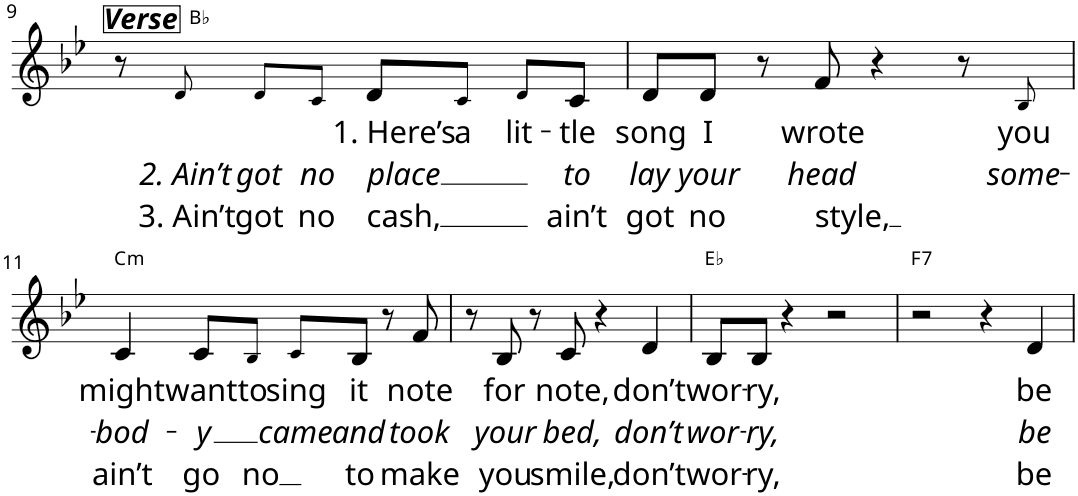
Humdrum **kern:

**kern	**text	**text	**text	**harte
*part1	*part1	*part1	*part1	*part1
*staff1	*staff1	*staff1	*staff1	*
*I"Voice	*	*	*	*
*I'Vo.	*	*	*	*
!!LO:PB:g=z
*clefG2	*	*	*	*
*k[b-e-]	*	*	*	*
*B-:	*	*	*	*
*M4/4	*	*	*	*
*met(c)	*	*	*	*
=9	=9	=9	=9	=9
!LO:TX:a:Bi:t=Verse	!	!	!	!
8r	.	.	.	Bb:maj
!	!	!LO:LY:b	!LO:LY:b	!
8d!/	.	2. Ain’t	3. Ain’t	.
!	!	!LO:LY:b	!LO:LY:b	!
8d!/L	.	got	got	.
!	!	!LO:LY:b	!LO:LY:b	!
8c!/J	.	no	no	.
!	!LO:LY:b	!LO:LY:b	!LO:LY:b	!
8d/L	1. Here’s	place	cash,	.
!	!LO:LY:b	!	!	!
8c!/J	a	.	.	.
!	!LO:LY:b	!	!	!
8d!/L	lit-	.	.	.
!	!LO:LY:b	!LO:LY:b	!LO:LY:b	!
8c/J	-tle	to	ain’t	.
=10	=10	=10	=10	=10
!	!LO:LY:b	!LO:LY:b	!LO:LY:b	!
8d/L	song	lay	got	.
!	!LO:LY:b	!LO:LY:b	!LO:LY:b	!
8d/J	I	your	no	.
8r	.	.	.	.
!	!LO:LY:b	!LO:LY:b	!LO:LY:b	!
8f/	wrote	head	style,	.
4r	.	.	.	.
8r	.	.	.	.
!	!LO:LY:b	!LO:LY:b	!	!
8B-!/	you	some-	.	.
!!LO:LB:g=z
=11	=11	=11	=11	=11
!	!LO:LY:b	!LO:LY:b	!LO:LY:b	!LO:H:kt=m
4c/	might	-bod-	ain’t	C:min
!	!LO:LY:b	!LO:LY:b	!LO:LY:b	!
8c/L	want	-y	go	.
!	!LO:LY:b	!	!LO:LY:b	!
8B-!/J	to	.	no	.
!	!LO:LY:b	!LO:LY:b	!	!
8c!/L	sing	came	.	.
!	!LO:LY:b	!LO:LY:b	!LO:LY:b	!
8B-/J	it	and	to	.
8r	.	.	.	.
!	!LO:LY:b	!LO:LY:b	!LO:LY:b	!
8f/	note	took	make	.
=12	=12	=12	=12	=12
8r	.	.	.	.
!	!LO:LY:b	!LO:LY:b	!LO:LY:b	!
8B-/	for	your	you	.
8r	.	.	.	.
!	!LO:LY:b	!LO:LY:b	!LO:LY:b	!
8c/	note,	bed,	smile,	.
4r	.	.	.	.
!	!LO:LY:b	!LO:LY:b	!LO:LY:b	!
4d/	don’t	don’t	don’t	.
=13	=13	=13	=13	=13
!	!LO:LY:b	!LO:LY:b	!LO:LY:b	!
8B-/L	wor-	wor-	wor-	Eb:maj
!	!LO:LY:b	!LO:LY:b	!LO:LY:b	!
8B-/J	-ry,	-ry,	-ry,	.
4r	.	.	.	.
2r	.	.	.	.
=14	=14	=14	=14	=14
!	!	!	!	!LO:H:kt=7
2r	.	.	.	F:7
4r	.	.	.	.
!	!LO:LY:b	!LO:LY:b	!LO:LY:b	!
4d/	be	be	be	.
=	=	=	=	=
*-	*-	*-	*-	*-
